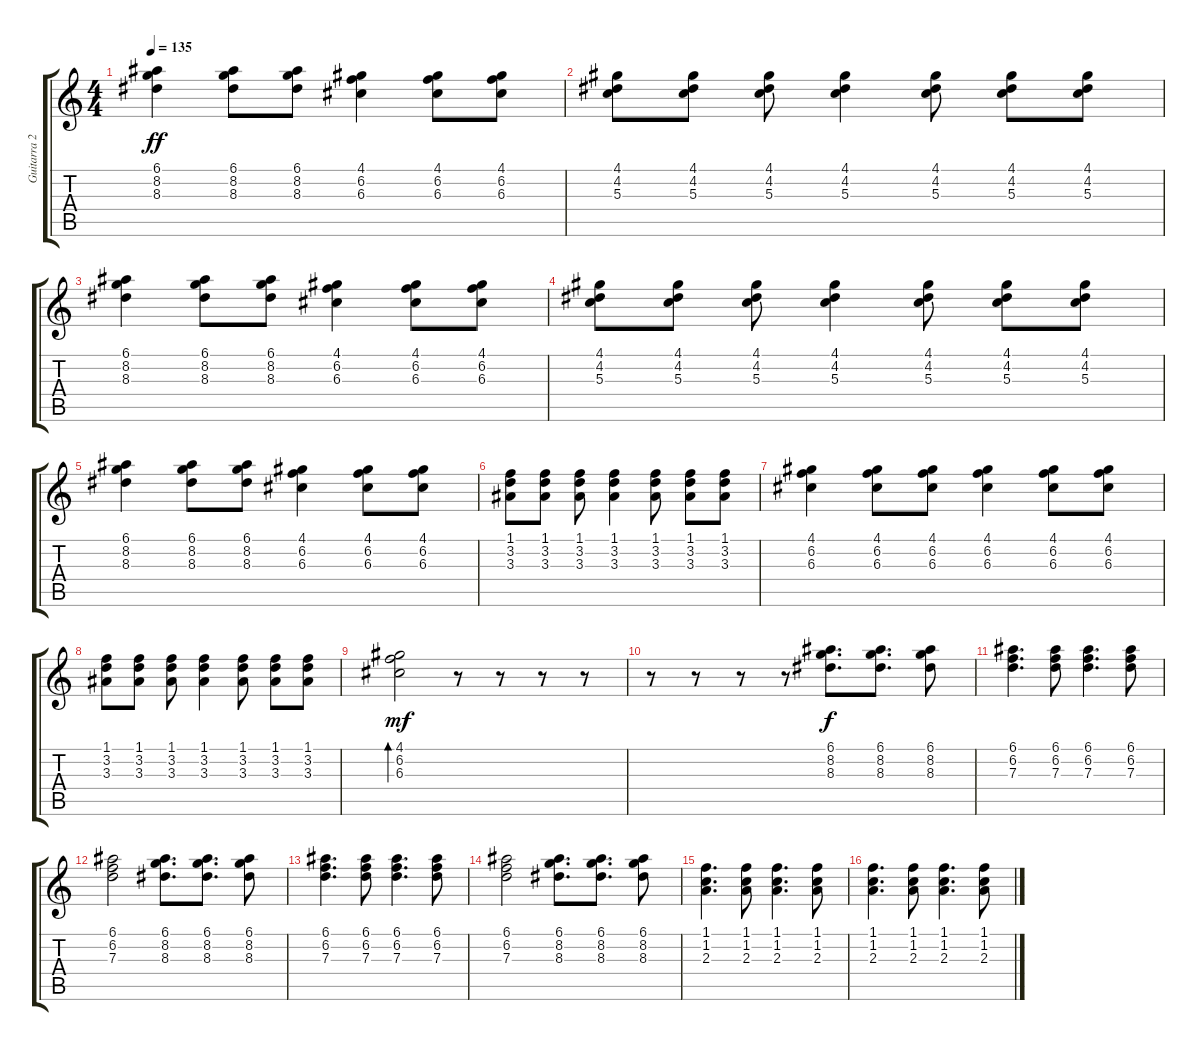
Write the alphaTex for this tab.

\track ("Guitarra 2" "Guitarra 2") {instrument electricguitarjazz}
\staff {score tabs}
\tuning (E4 B3 G3 D3 A2 E2) {hide}
\ts (4 4)
\tempo 135
\clef g2
\ks c
(6.1 8.2 8.3).4{dy ff} (6.1 8.2 8.3).8 (6.1 8.2 8.3).8 (4.1 6.2 6.3).4 (4.1 6.2 6.3).8 (4.1 6.2 6.3).8 |
(4.1 4.2 5.3).8 (4.1 4.2 5.3).8 (4.1 4.2 5.3).8 (4.1 4.2 5.3).4 (4.1 4.2 5.3).8 (4.1 4.2 5.3).8 (4.1 4.2 5.3).8 |
(6.1 8.2 8.3).4 (6.1 8.2 8.3).8 (6.1 8.2 8.3).8 (4.1 6.2 6.3).4 (4.1 6.2 6.3).8 (4.1 6.2 6.3).8 |
(4.1 4.2 5.3).8 (4.1 4.2 5.3).8 (4.1 4.2 5.3).8 (4.1 4.2 5.3).4 (4.1 4.2 5.3).8 (4.1 4.2 5.3).8 (4.1 4.2 5.3).8 |
(6.1 8.2 8.3).4 (6.1 8.2 8.3).8 (6.1 8.2 8.3).8 (4.1 6.2 6.3).4 (4.1 6.2 6.3).8 (4.1 6.2 6.3).8 |
(1.1 3.2 3.3).8 (1.1 3.2 3.3).8 (1.1 3.2 3.3).8 (1.1 3.2 3.3).4 (1.1 3.2 3.3).8 (1.1 3.2 3.3).8 (1.1 3.2 3.3).8 |
(4.1 6.2 6.3).4 (4.1 6.2 6.3).8 (4.1 6.2 6.3).8 (4.1 6.2 6.3).4 (4.1 6.2 6.3).8 (4.1 6.2 6.3).8 |
(1.1 3.2 3.3).8 (1.1 3.2 3.3).8 (1.1 3.2 3.3).8 (1.1 3.2 3.3).4 (1.1 3.2 3.3).8 (1.1 3.2 3.3).8 (1.1 3.2 3.3).8 |
(4.1 6.2 6.3).2{bd 240 dy mf} r.8 r.8 r.8 r.8 |
r.8 r.8 r.8 r.8 (6.1 8.2 8.3).8{d dy f} (6.1 8.2 8.3).8{d} (6.1 8.2 8.3).8 |
(6.1 6.2 7.3).4{d} (6.1 6.2 7.3).8 (6.1 6.2 7.3).4{d} (6.1 6.2 7.3).8 |
(6.1 6.2 7.3).2 (6.1 8.2 8.3).8{d} (6.1 8.2 8.3).8{d} (6.1 8.2 8.3).8 |
(6.1 6.2 7.3).4{d} (6.1 6.2 7.3).8 (6.1 6.2 7.3).4{d} (6.1 6.2 7.3).8 |
(6.1 6.2 7.3).2 (6.1 8.2 8.3).8{d} (6.1 8.2 8.3).8{d} (6.1 8.2 8.3).8 |
(1.1 1.2 2.3).4{d} (1.1 1.2 2.3).8 (1.1 1.2 2.3).4{d} (1.1 1.2 2.3).8 |
(1.1 1.2 2.3).4{d} (1.1 1.2 2.3).8 (1.1 1.2 2.3).4{d} (1.1 1.2 2.3).8
